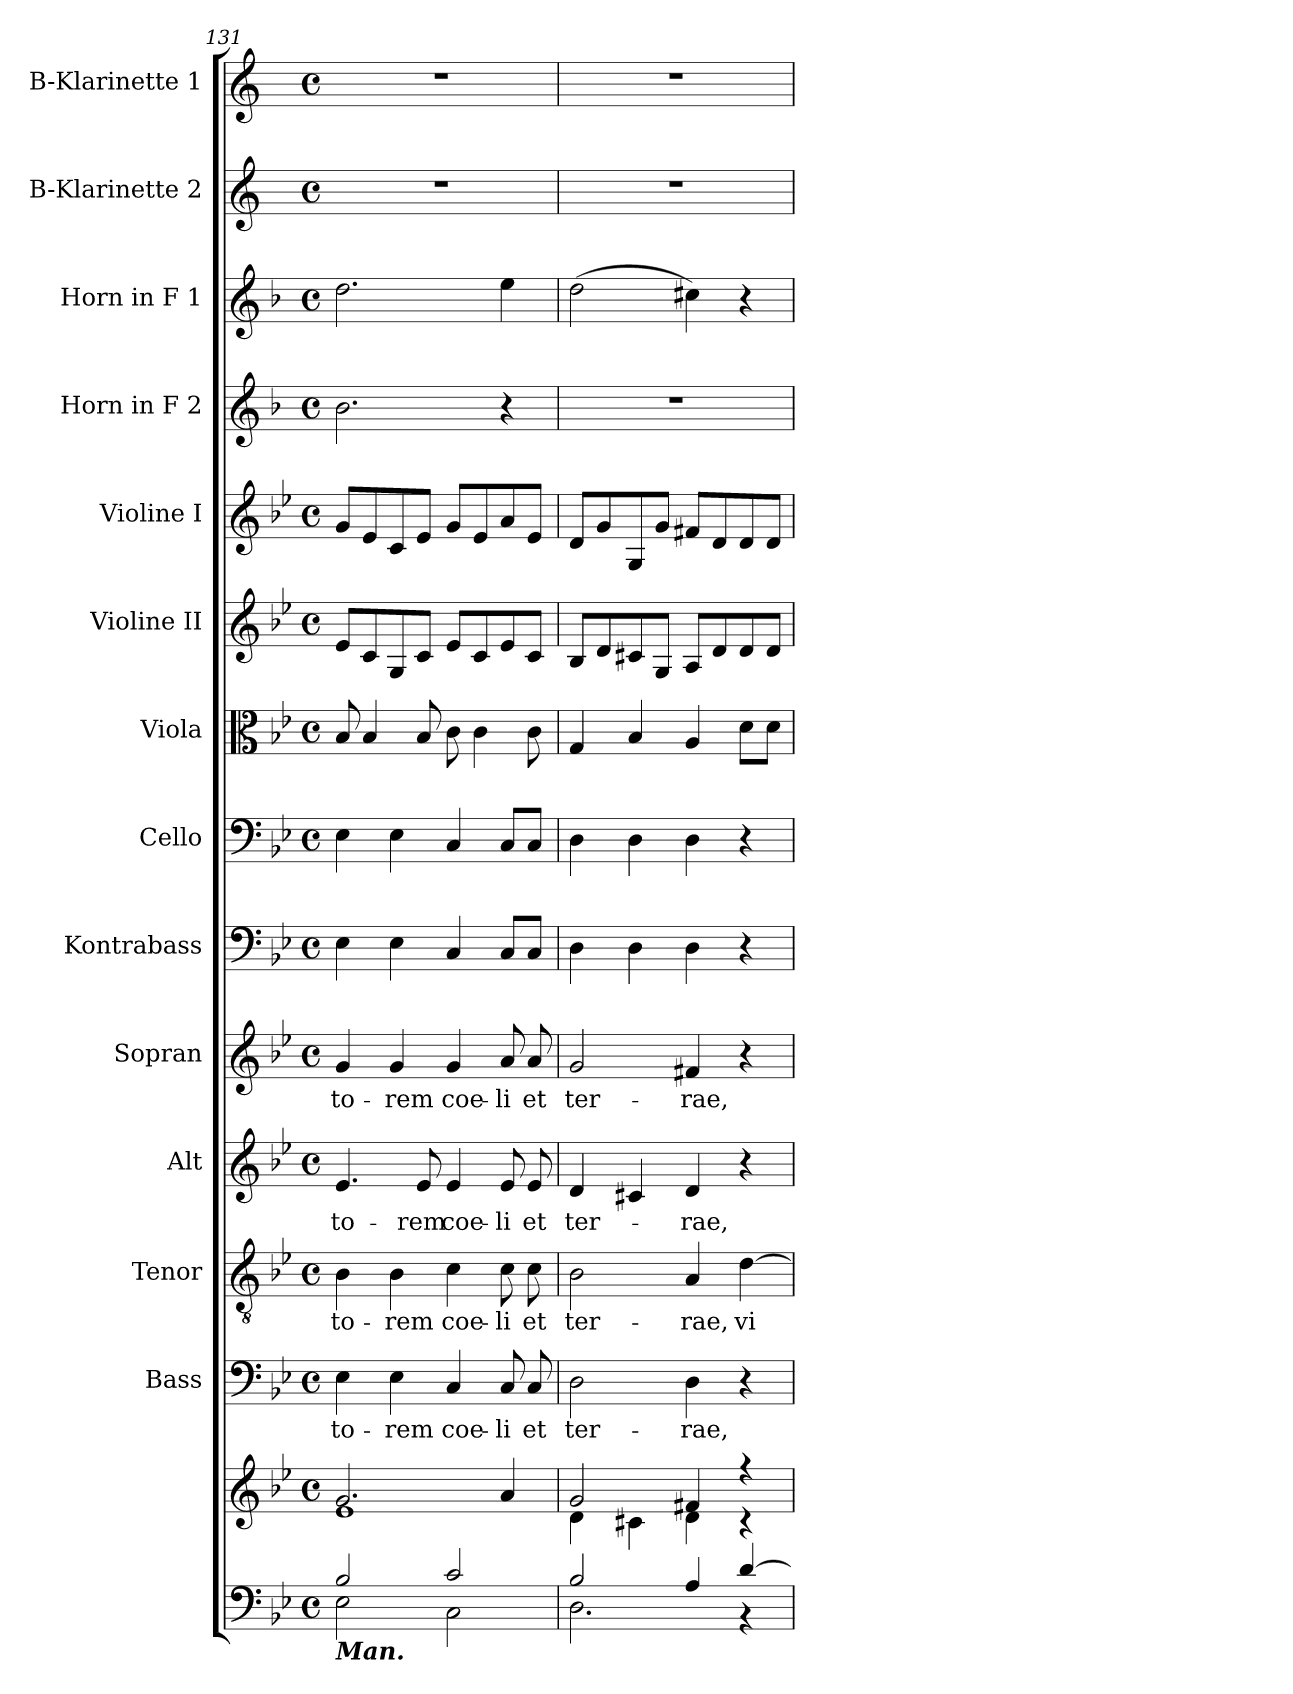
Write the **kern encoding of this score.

**kern	**kern	**kern	**text	**kern	**text	**kern	**text	**kern	**text	**kern	**kern	**kern	**kern	**kern	**kern	**kern	**kern	**kern
*part14	*part14	*part13	*part13	*part12	*part12	*part11	*part11	*part10	*part10	*part9	*part8	*part7	*part6	*part5	*part4	*part3	*part2	*part1
*staff15	*staff14	*staff13	*staff13	*staff12	*staff12	*staff11	*staff11	*staff10	*staff10	*staff9	*staff8	*staff7	*staff6	*staff5	*staff4	*staff3	*staff2	*staff1
*	*	*I"Bass	*	*I"Tenor	*	*I"Alt	*	*I"Sopran	*	*I"Kontrabass	*I"Cello	*I"Viola	*I"Violine II	*I"Violine I	*I"Horn in F 2	*I"Horn in F 1	*I"B-Klarinette 2	*I"B-Klarinette 1
*	*	*I'B.	*	*I'T.	*	*I'A.	*	*I'S.	*	*I'Kb.	*	*I'Vla.	*I'Vl. II	*I'Vl. I	*	*	*I'B Kl. 2	*I'B Kl. 1
*clefF4	*clefG2	*clefF4	*	*clefGv2	*	*clefG2	*	*clefG2	*	*clefF4	*clefF4	*clefC3	*clefG2	*clefG2	*clefG2	*clefG2	*clefG2	*clefG2
*	*	*	*	*	*	*	*	*	*	*ITrd7c12	*	*	*	*	*ITrd4c7	*ITrd4c7	*ITrd1c2	*ITrd1c2
*k[b-e-]	*k[b-e-]	*k[b-e-]	*	*k[b-e-]	*	*k[b-e-]	*	*k[b-e-]	*	*k[b-e-]	*k[b-e-]	*k[b-e-]	*k[b-e-]	*k[b-e-]	*k[b-e-]	*k[b-e-]	*k[b-e-]	*k[b-e-]
*B-:	*B-:	*B-:	*	*B-:	*	*B-:	*	*B-:	*	*B-:	*B-:	*B-:	*B-:	*B-:	*B-:	*B-:	*B-:	*B-:
*M4/4	*M4/4	*M4/4	*	*M4/4	*	*M4/4	*	*M4/4	*	*M4/4	*M4/4	*M4/4	*M4/4	*M4/4	*M4/4	*M4/4	*M4/4	*M4/4
*met(c)	*met(c)	*met(c)	*	*met(c)	*	*met(c)	*	*met(c)	*	*met(c)	*met(c)	*met(c)	*met(c)	*met(c)	*met(c)	*met(c)	*met(c)	*met(c)
=131	=131	=131	=131	=131	=131	=131	=131	=131	=131	=131	=131	=131	=131	=131	=131	=131	=131	=131
*^	*^	*	*	*	*	*	*	*	*	*	*	*	*	*	*	*	*	*
!LO:TX:b:Bi:t=Man.	!	!	!	!	!	!	!	!	!	!	!	!	!	!	!	!	!	!	!	!
!	!	!	!	!	!LO:LY:b	!	!LO:LY:b	!	!LO:LY:b	!	!LO:LY:b	!	!	!	!	!	!	!	!	!
2B-/	2E-\	2.g/	1e-	4E-\	-to-	4B-\	-to-	4.e-/	-to-	4g/	-to-	4EE-\	4E-\	8B-/	8e-/L	8g/L	2.e-\	2.g\	1r	1r
.	.	.	.	.	.	.	.	.	.	.	.	.	.	4B-/	8c/	8e-/	.	.	.	.
!	!	!	!	!	!LO:LY:b	!	!LO:LY:b	!	!	!	!LO:LY:b	!	!	!	!	!	!	!	!	!
.	.	.	.	4E-\	-rem	4B-\	-rem	.	.	4g/	-rem	4EE-\	4E-\	.	8G/	8c/	.	.	.	.
!	!	!	!	!	!	!	!	!	!LO:LY:b	!	!	!	!	!	!	!	!	!	!	!
.	.	.	.	.	.	.	.	8e-/	-rem	.	.	.	.	8B-/	8c/J	8e-/J	.	.	.	.
!	!	!	!	!	!LO:LY:b	!	!LO:LY:b	!	!LO:LY:b	!	!LO:LY:b	!	!	!	!	!	!	!	!	!
2c/	2C\	.	.	4C/	coe-	4c\	coe-	4e-/	coe-	4g/	coe-	4CC/	4C/	8c\	8e-/L	8g/L	.	.	.	.
.	.	.	.	.	.	.	.	.	.	.	.	.	.	4c\	8c/	8e-/	.	.	.	.
!	!	!	!	!	!LO:LY:b	!	!LO:LY:b	!	!LO:LY:b	!	!LO:LY:b	!	!	!	!	!	!	!	!	!
.	.	4a/	.	8C/	-li	8c\	-li	8e-/	-li	8a/	-li	8CC/L	8C/L	.	8e-/	8a/	4r	4a\	.	.
!	!	!	!	!	!LO:LY:b	!	!LO:LY:b	!	!LO:LY:b	!	!LO:LY:b	!	!	!	!	!	!	!	!	!
.	.	.	.	8C/	et	8c\	et	8e-/	et	8a/	et	8CC/J	8C/J	8c\	8c/J	8e-/J	.	.	.	.
=132	=132	=132	=132	=132	=132	=132	=132	=132	=132	=132	=132	=132	=132	=132	=132	=132	=132	=132	=132	=132
!	!	!	!	!	!LO:LY:b	!	!LO:LY:b	!	!LO:LY:b	!	!LO:LY:b	!	!	!	!	!	!	!	!	!
2B-/	2.D\	2g/	4d\	2D\	ter-	2B-\	ter-	4d/	ter-	2g/	ter-	4DD\	4D\	4G/	8B-/L	8d/L	1r	(>2g\	1r	1r
.	.	.	.	.	.	.	.	.	.	.	.	.	.	.	8d/	8g/	.	.	.	.
.	.	.	4c#X\	.	.	.	.	4c#X/	.	.	.	4DD\	4D\	4B-/	8c#X/	8G/	.	.	.	.
.	.	.	.	.	.	.	.	.	.	.	.	.	.	.	8G/J	8g/J	.	.	.	.
!	!	!	!	!	!LO:LY:b	!	!LO:LY:b	!	!LO:LY:b	!	!LO:LY:b	!	!	!	!	!	!	!	!	!
4A/	.	4f#X/	4d\	4D\	-rae,	4A/	-rae,	4d/	-rae,	4f#X/	-rae,	4DD\	4D\	4A/	8A/L	8f#X/L	.	4f#X\)	.	.
.	.	.	.	.	.	.	.	.	.	.	.	.	.	.	8d/	8d/	.	.	.	.
!	!	!	!	!	!	!	!LO:LY:b	!	!	!	!	!	!	!	!	!	!	!	!	!
[>4d/	4r	4r	4r	4r	.	[4d\	vi-	4r	.	4r	.	4r	4r	8d\L	8d/	8d/	.	4r	.	.
.	.	.	.	.	.	.	.	.	.	.	.	.	.	8d\J	8d/J	8d/J	.	.	.	.
*v	*v	*	*	*	*	*	*	*	*	*	*	*	*	*	*	*	*	*	*	*
*	*v	*v	*	*	*	*	*	*	*	*	*	*	*	*	*	*	*	*	*
=	=	=	=	=	=	=	=	=	=	=	=	=	=	=	=	=	=	=
*-	*-	*-	*-	*-	*-	*-	*-	*-	*-	*-	*-	*-	*-	*-	*-	*-	*-	*-
